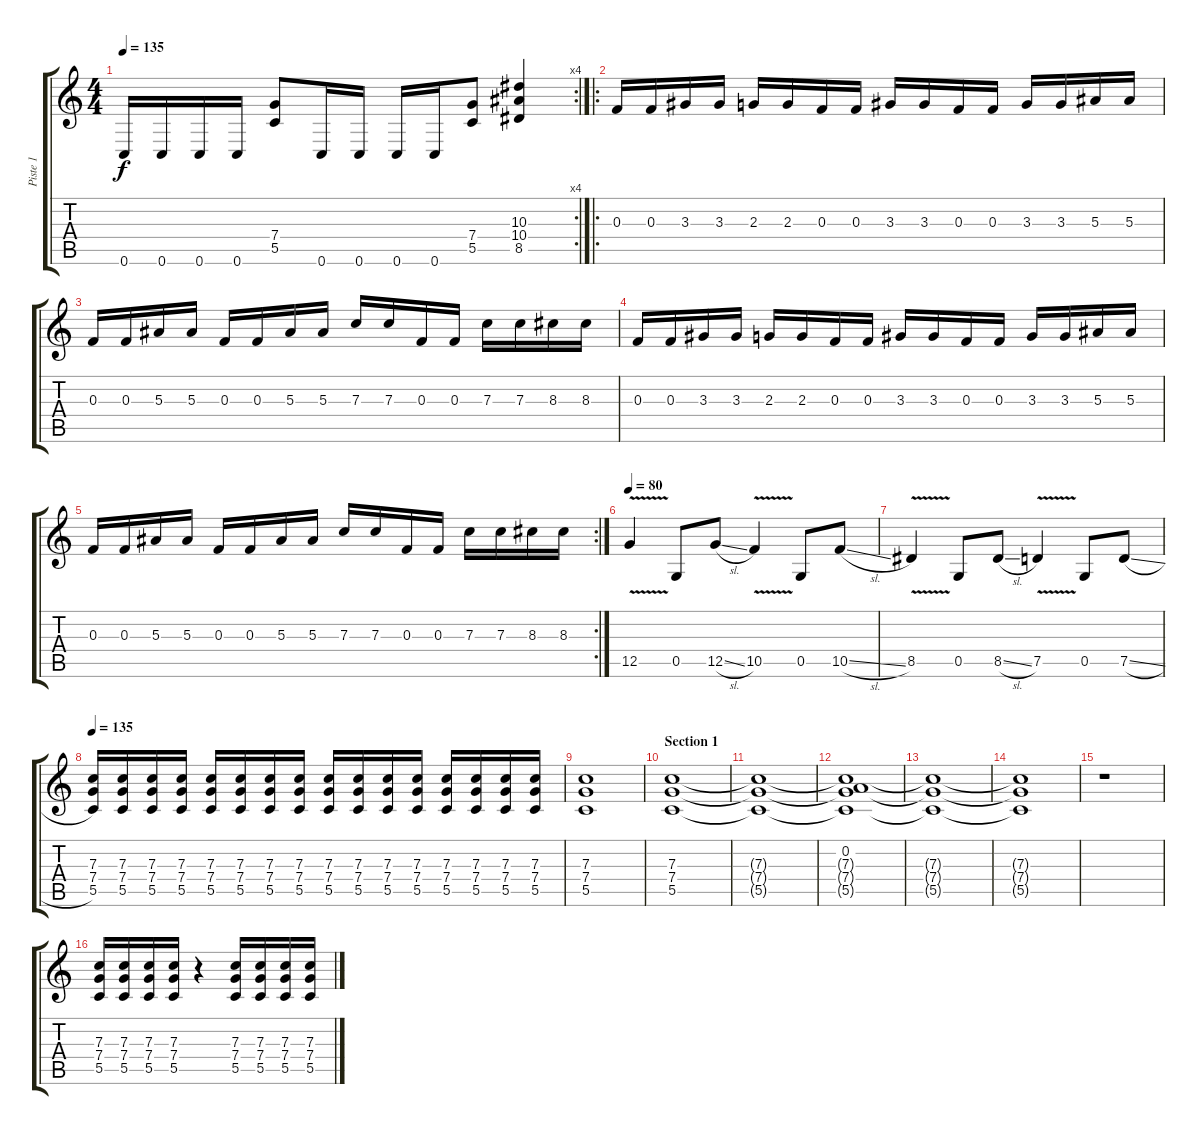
\track ("Piste 1" "Piste 1") {instrument distortionguitar}
\staff {score tabs}
\tuning (D4 A3 F3 C3 G2 C2) {hide}
\rc 4
\ts (4 4)
\tempo 135
\clef g2
\ks c
0.6.16{dy f} 0.6.16 0.6.16 0.6.16 (7.4 5.5).8 0.6.16 0.6.16 0.6.16 0.6.16 (7.4 5.5).8 (10.3 10.4 8.5).4 |
\ro
0.3.16 0.3.16 3.3.16 3.3.16 2.3.16 2.3.16 0.3.16 0.3.16 3.3.16 3.3.16 0.3.16 0.3.16 3.3.16 3.3.16 5.3.16 5.3.16 |
0.3.16 0.3.16 5.3.16 5.3.16 0.3.16 0.3.16 5.3.16 5.3.16 7.3.16 7.3.16 0.3.16 0.3.16 7.3.16 7.3.16 8.3.16 8.3.16 |
0.3.16 0.3.16 3.3.16 3.3.16 2.3.16 2.3.16 0.3.16 0.3.16 3.3.16 3.3.16 0.3.16 0.3.16 3.3.16 3.3.16 5.3.16 5.3.16 |
\rc 2
0.3.16 0.3.16 5.3.16 5.3.16 0.3.16 0.3.16 5.3.16 5.3.16 7.3.16 7.3.16 0.3.16 0.3.16 7.3.16 7.3.16 8.3.16 8.3.16 |
\tempo 80
12.5{v}.4 0.5.8 12.5{sl}.8 10.5{v}.4 0.5.8 10.5{sl}.8 |
8.5{v}.4 0.5.8 8.5{sl}.8 7.5{v}.4 0.5.8 7.5{sl}.8 |
\tempo 135
(7.3 7.4 5.5).16 (7.3 7.4 5.5).16 (7.3 7.4 5.5).16 (7.3 7.4 5.5).16 (7.3 7.4 5.5).16 (7.3 7.4 5.5).16 (7.3 7.4 5.5).16 (7.3 7.4 5.5).16 (7.3 7.4 5.5).16 (7.3 7.4 5.5).16 (7.3 7.4 5.5).16 (7.3 7.4 5.5).16 (7.3 7.4 5.5).16 (7.3 7.4 5.5).16 (7.3 7.4 5.5).16 (7.3 7.4 5.5).16 |
(7.3 7.4 5.5).1 |
\section ("" "Section 1")
(7.3 7.4 5.5).1 |
(7.3{t} 7.4{t} 5.5{t}).1 |
(0.2 7.3{t} 7.4{t} 5.5{t}).1 |
(7.3{t} 7.4{t} 5.5{t}).1 |
(7.3{t} 7.4{t} 5.5{t}).1 |
r.1 |
(7.3 7.4 5.5).16 (7.3 7.4 5.5).16 (7.3 7.4 5.5).16 (7.3 7.4 5.5).16 r.4 (7.3 7.4 5.5).16 (7.3 7.4 5.5).16 (7.3 7.4 5.5).16 (7.3 7.4 5.5).16
